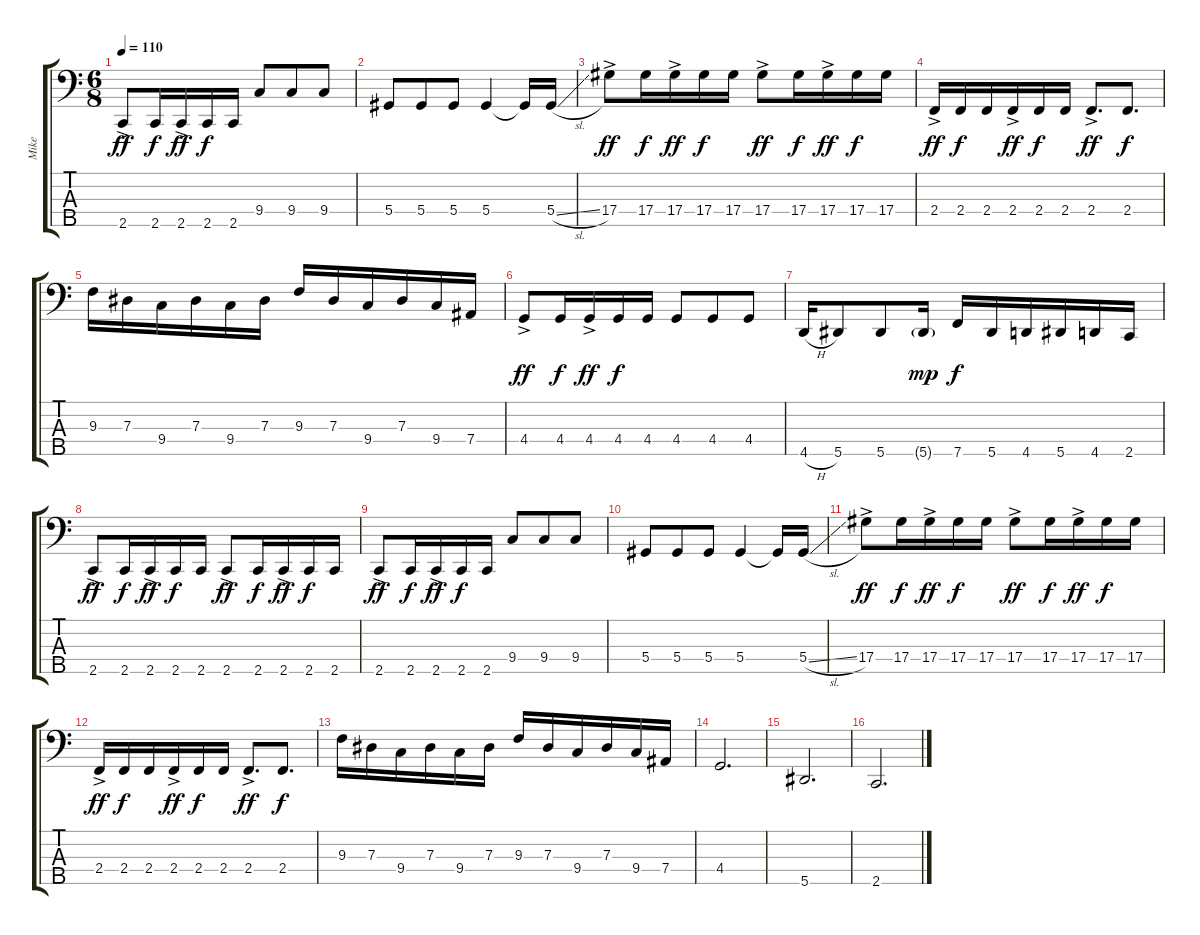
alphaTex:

\track ("Mike" "Mike") {instrument acousticguitarsteel}
\staff {score tabs}
\tuning (Gb2 Db2 Ab1 Eb1 Bb0) {hide}
\ts (6 8)
\tempo 110
\clef f4
\ks c
2.5{ac}.8{dy ff} 2.5.16{dy f} 2.5{ac}.16{dy ff} 2.5.16{dy f} 2.5.16 9.4.8 9.4.8 9.4.8 |
5.4.8 5.4.8 5.4.8 5.4.4 5.4{t}.16 5.4{sl}.16 |
17.4{ac}.8{dy ff} 17.4.16{dy f} 17.4{ac}.16{dy ff} 17.4.16{dy f} 17.4.16 17.4{ac}.8{dy ff} 17.4.16{dy f} 17.4{ac}.16{dy ff} 17.4.16{dy f} 17.4.16 |
2.4{ac}.16{dy ff} 2.4.16{dy f} 2.4.16 2.4{ac}.16{dy ff} 2.4.16{dy f} 2.4.16 2.4{ac}.8{d dy ff} 2.4.8{d dy f} |
9.3.16 7.3.16 9.4.16 7.3.16 9.4.16 7.3.16 9.3.16 7.3.16 9.4.16 7.3.16 9.4.16 7.4.16 |
4.4{ac}.8{dy ff} 4.4.16{dy f} 4.4{ac}.16{dy ff} 4.4.16{dy f} 4.4.16 4.4.8 4.4.8 4.4.8 |
4.5{h}.16 5.5.8 5.5.8 5.5{g}.16{dy mp} 7.5.16{dy f} 5.5.16 4.5.16 5.5.16 4.5.16 2.5.16 |
2.5{ac}.8{dy ff} 2.5.16{dy f} 2.5{ac}.16{dy ff} 2.5.16{dy f} 2.5.16 2.5{ac}.8{dy ff} 2.5.16{dy f} 2.5{ac}.16{dy ff} 2.5.16{dy f} 2.5.16 |
2.5{ac}.8{dy ff} 2.5.16{dy f} 2.5{ac}.16{dy ff} 2.5.16{dy f} 2.5.16 9.4.8 9.4.8 9.4.8 |
5.4.8 5.4.8 5.4.8 5.4.4 5.4{t}.16 5.4{sl}.16 |
17.4{ac}.8{dy ff} 17.4.16{dy f} 17.4{ac}.16{dy ff} 17.4.16{dy f} 17.4.16 17.4{ac}.8{dy ff} 17.4.16{dy f} 17.4{ac}.16{dy ff} 17.4.16{dy f} 17.4.16 |
2.4{ac}.16{dy ff} 2.4.16{dy f} 2.4.16 2.4{ac}.16{dy ff} 2.4.16{dy f} 2.4.16 2.4{ac}.8{d dy ff} 2.4.8{d dy f} |
9.3.16 7.3.16 9.4.16 7.3.16 9.4.16 7.3.16 9.3.16 7.3.16 9.4.16 7.3.16 9.4.16 7.4.16 |
4.4.2{d} |
5.5.2{d} |
2.5.2{d}
